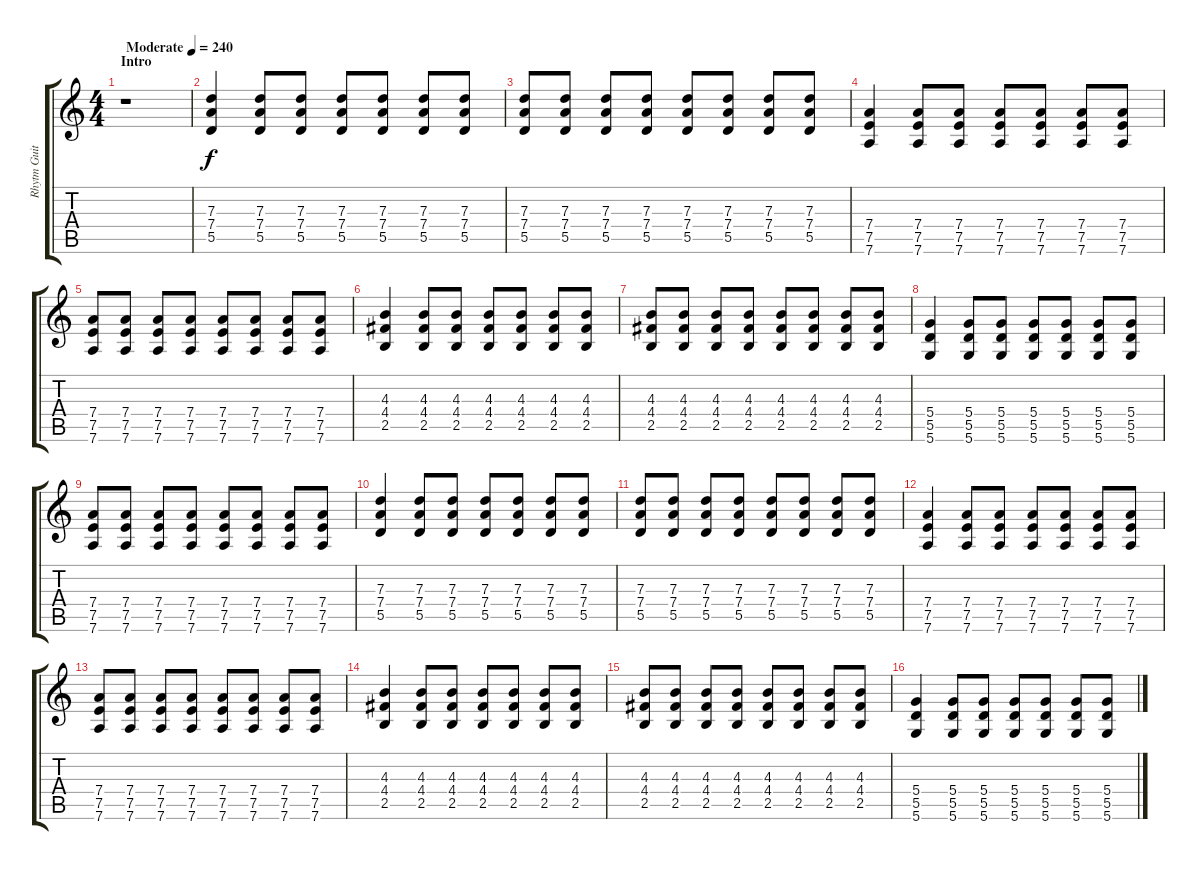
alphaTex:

\track ("Rhytm Guitar" "Rhytm Guit") {instrument distortionguitar}
\staff {score tabs}
\tuning (E4 B3 G3 D3 A2 D2) {hide}
\ts (4 4)
\section ("" "Intro")
\tempo (240 "Moderate")
\clef g2
\ks c
r.1{dy f instrument distortionguitar} |
(7.3 7.4 5.5).4 (7.3 7.4 5.5).8 (7.3 7.4 5.5).8 (7.3 7.4 5.5).8 (7.3 7.4 5.5).8 (7.3 7.4 5.5).8 (7.3 7.4 5.5).8 |
(7.3 7.4 5.5).8 (7.3 7.4 5.5).8 (7.3 7.4 5.5).8 (7.3 7.4 5.5).8 (7.3 7.4 5.5).8 (7.3 7.4 5.5).8 (7.3 7.4 5.5).8 (7.3 7.4 5.5).8 |
(7.4 7.5 7.6).4 (7.4 7.5 7.6).8 (7.4 7.5 7.6).8 (7.4 7.5 7.6).8 (7.4 7.5 7.6).8 (7.4 7.5 7.6).8 (7.4 7.5 7.6).8 |
(7.4 7.5 7.6).8 (7.4 7.5 7.6).8 (7.4 7.5 7.6).8 (7.4 7.5 7.6).8 (7.4 7.5 7.6).8 (7.4 7.5 7.6).8 (7.4 7.5 7.6).8 (7.4 7.5 7.6).8 |
(4.3 4.4 2.5).4 (4.3 4.4 2.5).8 (4.3 4.4 2.5).8 (4.3 4.4 2.5).8 (4.3 4.4 2.5).8 (4.3 4.4 2.5).8 (4.3 4.4 2.5).8 |
(4.3 4.4 2.5).8 (4.3 4.4 2.5).8 (4.3 4.4 2.5).8 (4.3 4.4 2.5).8 (4.3 4.4 2.5).8 (4.3 4.4 2.5).8 (4.3 4.4 2.5).8 (4.3 4.4 2.5).8 |
(5.4 5.5 5.6).4 (5.4 5.5 5.6).8 (5.4 5.5 5.6).8 (5.4 5.5 5.6).8 (5.4 5.5 5.6).8 (5.4 5.5 5.6).8 (5.4 5.5 5.6).8 |
(7.4 7.5 7.6).8 (7.4 7.5 7.6).8 (7.4 7.5 7.6).8 (7.4 7.5 7.6).8 (7.4 7.5 7.6).8 (7.4 7.5 7.6).8 (7.4 7.5 7.6).8 (7.4 7.5 7.6).8 |
(7.3 7.4 5.5).4 (7.3 7.4 5.5).8 (7.3 7.4 5.5).8 (7.3 7.4 5.5).8 (7.3 7.4 5.5).8 (7.3 7.4 5.5).8 (7.3 7.4 5.5).8 |
(7.3 7.4 5.5).8 (7.3 7.4 5.5).8 (7.3 7.4 5.5).8 (7.3 7.4 5.5).8 (7.3 7.4 5.5).8 (7.3 7.4 5.5).8 (7.3 7.4 5.5).8 (7.3 7.4 5.5).8 |
(7.4 7.5 7.6).4 (7.4 7.5 7.6).8 (7.4 7.5 7.6).8 (7.4 7.5 7.6).8 (7.4 7.5 7.6).8 (7.4 7.5 7.6).8 (7.4 7.5 7.6).8 |
(7.4 7.5 7.6).8 (7.4 7.5 7.6).8 (7.4 7.5 7.6).8 (7.4 7.5 7.6).8 (7.4 7.5 7.6).8 (7.4 7.5 7.6).8 (7.4 7.5 7.6).8 (7.4 7.5 7.6).8 |
(4.3 4.4 2.5).4 (4.3 4.4 2.5).8 (4.3 4.4 2.5).8 (4.3 4.4 2.5).8 (4.3 4.4 2.5).8 (4.3 4.4 2.5).8 (4.3 4.4 2.5).8 |
(4.3 4.4 2.5).8 (4.3 4.4 2.5).8 (4.3 4.4 2.5).8 (4.3 4.4 2.5).8 (4.3 4.4 2.5).8 (4.3 4.4 2.5).8 (4.3 4.4 2.5).8 (4.3 4.4 2.5).8 |
(5.4 5.5 5.6).4 (5.4 5.5 5.6).8 (5.4 5.5 5.6).8 (5.4 5.5 5.6).8 (5.4 5.5 5.6).8 (5.4 5.5 5.6).8 (5.4 5.5 5.6).8
